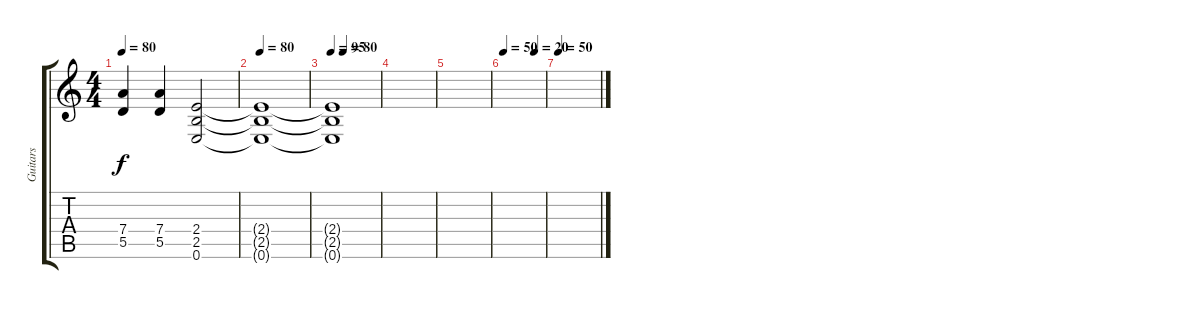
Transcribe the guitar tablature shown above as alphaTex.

\track ("Guitars" "Guitars") {instrument distortionguitar}
\staff {score tabs}
\tuning (E4 B3 G3 D3 A2 E2) {hide}
\ts (4 4)
\tempo 80
\clef g2
\ks c
(7.4 5.5).4{dy f} (7.4 5.5).4 (2.4 2.5 0.6).2 |
\tempo 80
(2.4{t} 2.5{t} 0.6{t}).1 |
\tempo 95
\tempo (80 0.25)
(2.4{t} 2.5{t} 0.6{t}).1{volume 0} |
|
|
\tempo 50
\tempo (20 0.75)
|
\tempo 50
